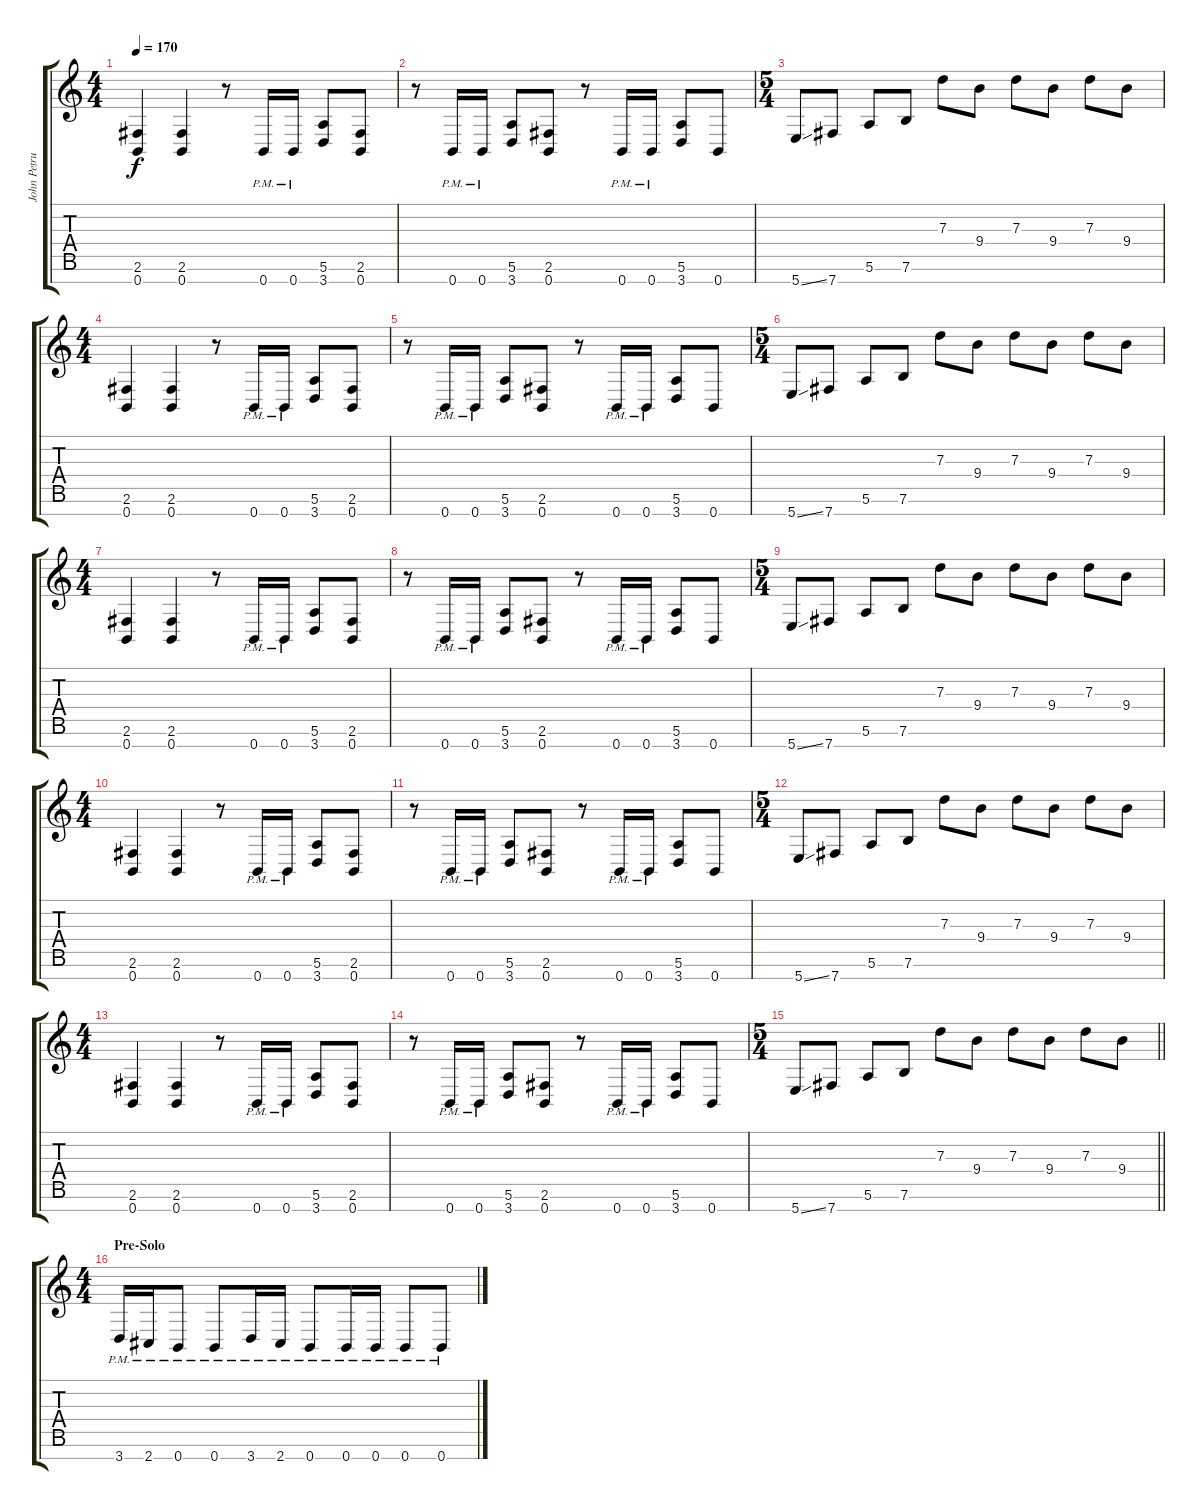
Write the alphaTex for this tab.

\track ("John Petrucci" "John Petru") {instrument overdrivenguitar}
\staff {score tabs}
\tuning (E4 B3 G3 D3 A2 E2 B1) {hide}
\ts (4 4)
\tempo 170
\clef g2
\ks c
(2.6 0.7).4{dy f} (2.6 0.7).4 r.8 0.7{pm}.16 0.7{pm}.16 (5.6 3.7).8 (2.6 0.7).8 |
r.8 0.7{pm}.16 0.7{pm}.16 (5.6 3.7).8 (2.6 0.7).8 r.8 0.7{pm}.16 0.7{pm}.16 (5.6 3.7).8 0.7.8 |
\ts (5 4)
5.7{ss}.8 7.7.8 5.6.8 7.6.8 7.3.8 9.4.8 7.3.8 9.4.8 7.3.8 9.4.8 |
\ts (4 4)
(2.6 0.7).4 (2.6 0.7).4 r.8 0.7{pm}.16 0.7{pm}.16 (5.6 3.7).8 (2.6 0.7).8 |
r.8 0.7{pm}.16 0.7{pm}.16 (5.6 3.7).8 (2.6 0.7).8 r.8 0.7{pm}.16 0.7{pm}.16 (5.6 3.7).8 0.7.8 |
\ts (5 4)
5.7{ss}.8 7.7.8 5.6.8 7.6.8 7.3.8 9.4.8 7.3.8 9.4.8 7.3.8 9.4.8 |
\ts (4 4)
(2.6 0.7).4 (2.6 0.7).4 r.8 0.7{pm}.16 0.7{pm}.16 (5.6 3.7).8 (2.6 0.7).8 |
r.8 0.7{pm}.16 0.7{pm}.16 (5.6 3.7).8 (2.6 0.7).8 r.8 0.7{pm}.16 0.7{pm}.16 (5.6 3.7).8 0.7.8 |
\ts (5 4)
5.7{ss}.8 7.7.8 5.6.8 7.6.8 7.3.8 9.4.8 7.3.8 9.4.8 7.3.8 9.4.8 |
\ts (4 4)
(2.6 0.7).4 (2.6 0.7).4 r.8 0.7{pm}.16 0.7{pm}.16 (5.6 3.7).8 (2.6 0.7).8 |
r.8 0.7{pm}.16 0.7{pm}.16 (5.6 3.7).8 (2.6 0.7).8 r.8 0.7{pm}.16 0.7{pm}.16 (5.6 3.7).8 0.7.8 |
\ts (5 4)
5.7{ss}.8 7.7.8 5.6.8 7.6.8 7.3.8 9.4.8 7.3.8 9.4.8 7.3.8 9.4.8 |
\ts (4 4)
(2.6 0.7).4 (2.6 0.7).4 r.8 0.7{pm}.16 0.7{pm}.16 (5.6 3.7).8 (2.6 0.7).8 |
r.8 0.7{pm}.16 0.7{pm}.16 (5.6 3.7).8 (2.6 0.7).8 r.8 0.7{pm}.16 0.7{pm}.16 (5.6 3.7).8 0.7.8 |
\ts (5 4)
\barLineRight lightlight
5.7{ss}.8 7.7.8 5.6.8 7.6.8 7.3.8 9.4.8 7.3.8 9.4.8 7.3.8 9.4.8 |
\ts (4 4)
\section ("" "Pre-Solo")
3.7{pm}.16 2.7{pm}.16 0.7{pm}.8 0.7{pm}.8 3.7{pm}.16 2.7{pm}.16 0.7{pm}.8 0.7{pm}.16 0.7{pm}.16 0.7{pm}.8 0.7{pm}.8
